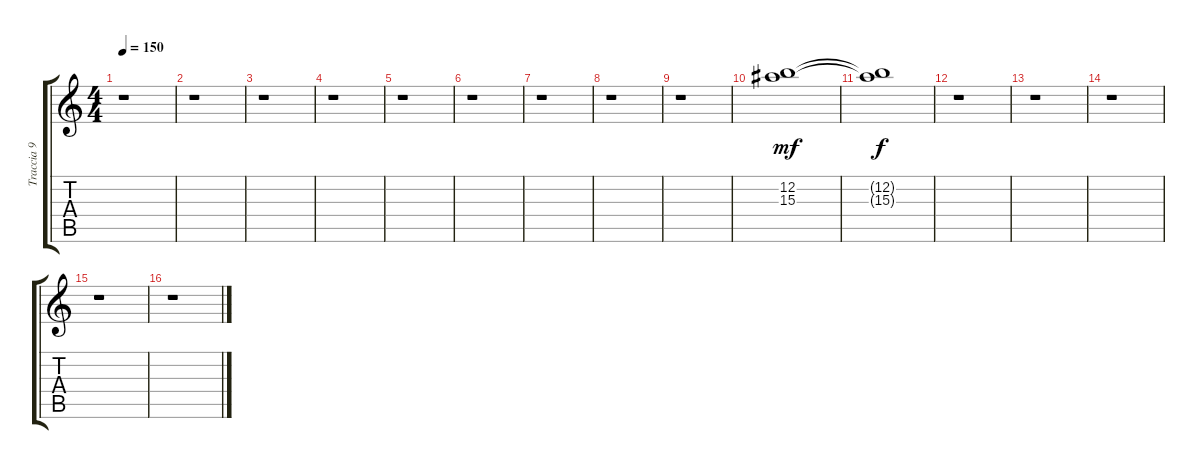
\track ("Traccia 9" "Traccia 9") {instrument electricguitarmuted}
\staff {score tabs}
\tuning (E4 B3 G3 D3 A2 E2) {hide}
\ts (4 4)
\tempo 150
\clef g2
\ks c
r.1{dy mf} |
r.1 |
r.1 |
r.1 |
r.1 |
r.1 |
r.1 |
r.1 |
r.1 |
(12.2 15.3).1 |
(12.2{t} 15.3{t}).1{dy f} |
r.1 |
r.1 |
r.1 |
r.1 |
r.1
